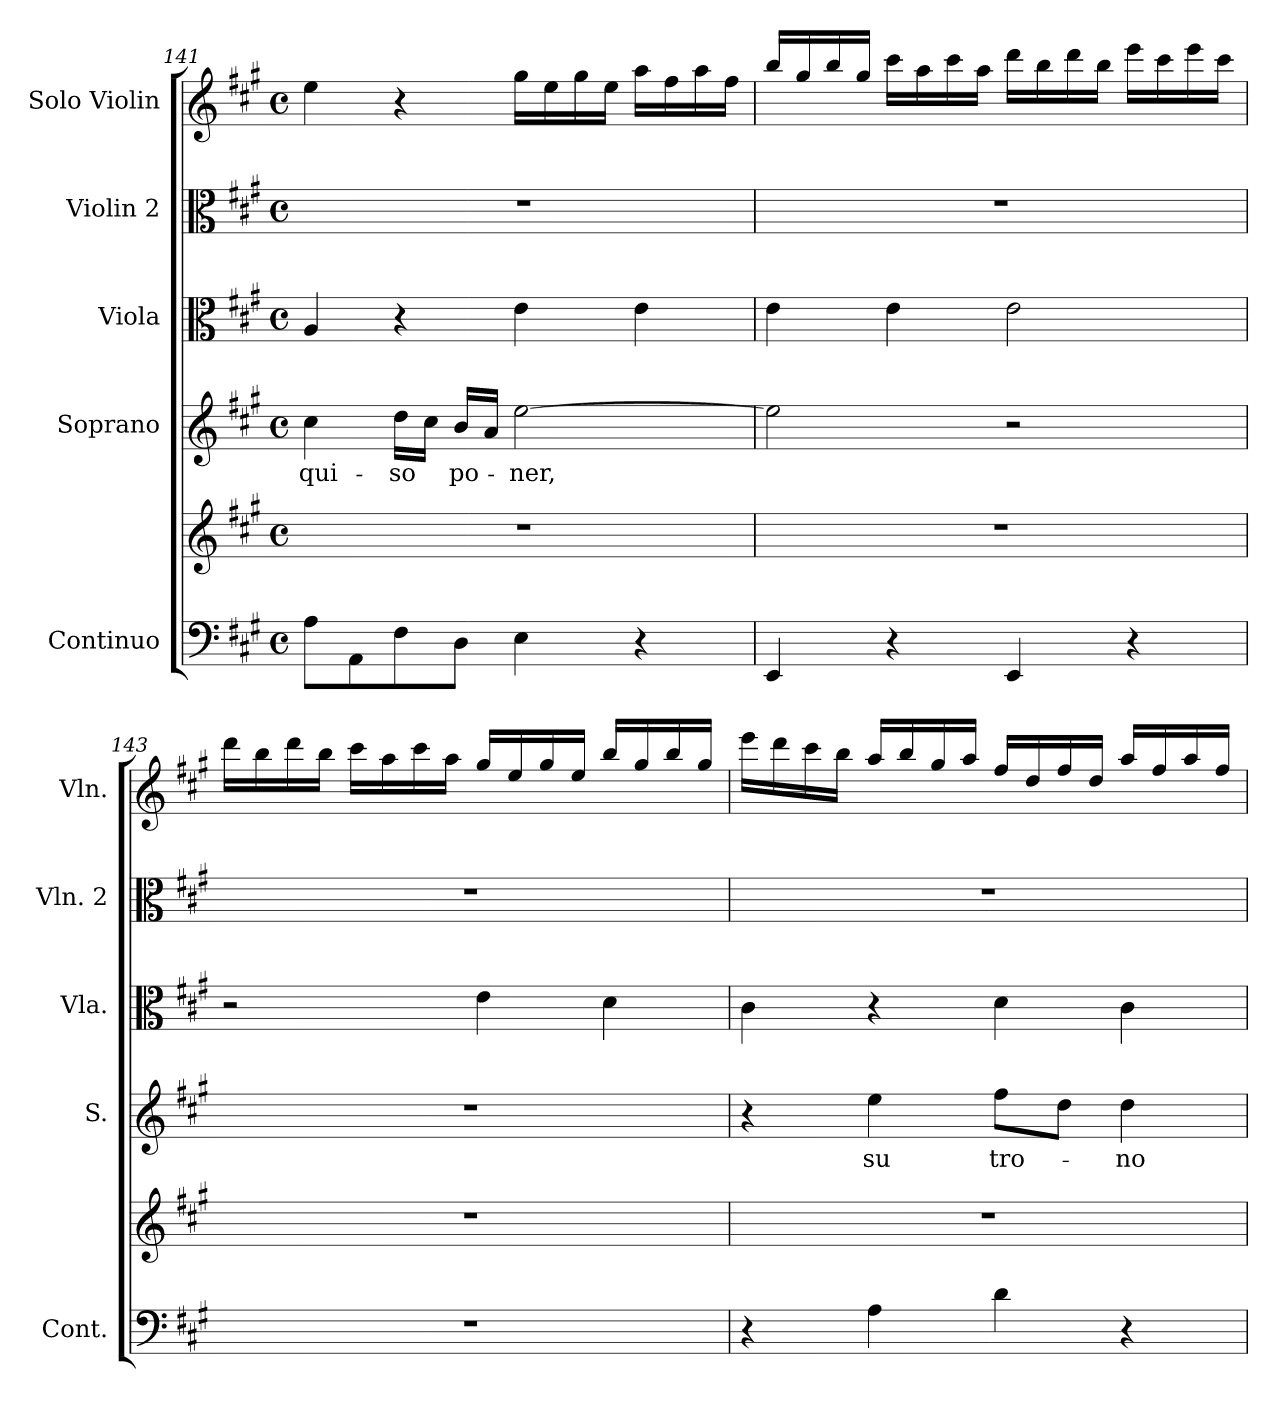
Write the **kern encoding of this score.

**kern	**kern	**kern	**text	**kern	**kern	**kern
*part5	*part5	*part4	*part4	*part3	*part2	*part1
*staff6	*staff5	*staff4	*staff4	*staff3	*staff2	*staff1
*I"Continuo	*	*I"Soprano	*	*I"Viola	*I"Violin 2	*I"Solo Violin
*I'Cont.	*	*I'S.	*	*I'Vla.	*I'Vln. 2	*I'Vln.
!!LO:LB:g=z
*clefF4	*clefG2	*clefG2	*	*clefC3	*clefC3	*clefG2
*k[f#c#g#]	*k[f#c#g#]	*k[f#c#g#]	*	*k[f#c#g#]	*k[f#c#g#]	*k[f#c#g#]
*A:	*A:	*A:	*	*A:	*A:	*A:
*M4/4	*M4/4	*M4/4	*	*M4/4	*M4/4	*M4/4
*met(c)	*met(c)	*met(c)	*	*met(c)	*met(c)	*met(c)
=141	=141	=141	=141	=141	=141	=141
!	!	!	!LO:LY:b:color=#000000	!	!	!
8Ai\L	1r	4cc#i\	qui-	4Ai/	1r	4eei\
8AAi\	.	.	.	.	.	.
!	!	!	!LO:LY:b:color=#000000	!	!	!
8F#i\	.	16ddi\LL	-so	4r	.	4r
.	.	16cc#i\JJ	.	.	.	.
!	!	!	!LO:LY:b:color=#000000	!	!	!
8Di\J	.	16bi/LL	po-	.	.	.
.	.	16ai/JJ	.	.	.	.
!	!	!	!LO:LY:b:color=#000000	!	!	!
4Ei\	.	[2eei\	-ner,	4ei\	.	16gg#i\LL
.	.	.	.	.	.	16eei\
.	.	.	.	.	.	16gg#i\
.	.	.	.	.	.	16eei\JJ
4r	.	.	.	4ei\	.	16aai\LL
.	.	.	.	.	.	16ff#i\
.	.	.	.	.	.	16aai\
.	.	.	.	.	.	16ff#i\JJ
=142	=142	=142	=142	=142	=142	=142
4EEi/	1r	2eei\]	.	4ei\	1r	16bbi/LL
.	.	.	.	.	.	16gg#i/
.	.	.	.	.	.	16bbi/
.	.	.	.	.	.	16gg#i/JJ
4r	.	.	.	4ei\	.	16ccc#i\LL
.	.	.	.	.	.	16aai\
.	.	.	.	.	.	16ccc#i\
.	.	.	.	.	.	16aai\JJ
4EEi/	.	2r	.	2ei\	.	16dddi\LL
.	.	.	.	.	.	16bbi\
.	.	.	.	.	.	16dddi\
.	.	.	.	.	.	16bbi\JJ
4r	.	.	.	.	.	16eeei\LL
.	.	.	.	.	.	16ccc#i\
.	.	.	.	.	.	16eeei\
.	.	.	.	.	.	16ccc#i\JJ
=143	=143	=143	=143	=143	=143	=143
1r	1r	1r	.	2r	1r	16dddi\LL
.	.	.	.	.	.	16bbi\
.	.	.	.	.	.	16dddi\
.	.	.	.	.	.	16bbi\JJ
.	.	.	.	.	.	16ccc#i\LL
.	.	.	.	.	.	16aai\
.	.	.	.	.	.	16ccc#i\
.	.	.	.	.	.	16aai\JJ
.	.	.	.	4ei\	.	16gg#i/LL
.	.	.	.	.	.	16eei/
.	.	.	.	.	.	16gg#i/
.	.	.	.	.	.	16eei/JJ
.	.	.	.	4di\	.	16bbi/LL
.	.	.	.	.	.	16gg#i/
.	.	.	.	.	.	16bbi/
.	.	.	.	.	.	16gg#i/JJ
!!LO:LB:g=z
=144	=144	=144	=144	=144	=144	=144
4r	1r	4r	.	4c#i\	1r	16eeei\LL
.	.	.	.	.	.	16dddi\
.	.	.	.	.	.	16ccc#i\
.	.	.	.	.	.	16bbi\JJ
!	!	!	!LO:LY:b:color=#000000	!	!	!
4Ai\	.	4eei\	su	4r	.	16aai/LL
.	.	.	.	.	.	16bbi/
.	.	.	.	.	.	16gg#i/
.	.	.	.	.	.	16aai/JJ
!	!	!	!LO:LY:b:color=#000000	!	!	!
4di\	.	8ff#i\L	tro-	4di\	.	16ff#i/LL
.	.	.	.	.	.	16ddi/
.	.	8ddi\J	.	.	.	16ff#i/
.	.	.	.	.	.	16ddi/JJ
!	!	!	!LO:LY:b:color=#000000	!	!	!
4r	.	4ddi\	-no	4c#i\	.	16aai/LL
.	.	.	.	.	.	16ff#i/
.	.	.	.	.	.	16aai/
.	.	.	.	.	.	16ff#i/JJ
=	=	=	=	=	=	=
*-	*-	*-	*-	*-	*-	*-
